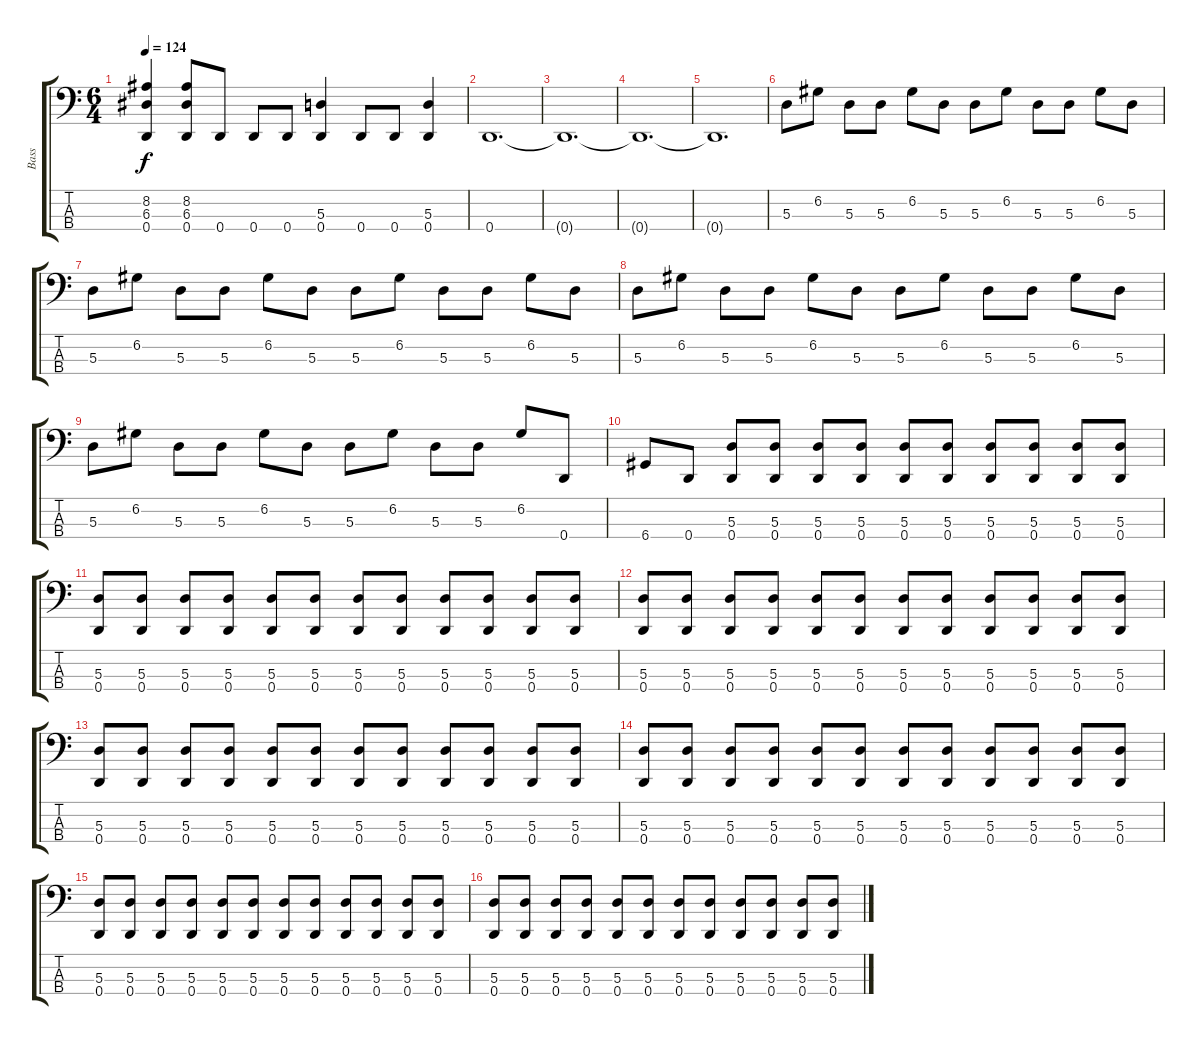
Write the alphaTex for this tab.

\track ("Bass" "Bass") {instrument electricbassfinger}
\staff {score tabs}
\tuning (G2 D2 A1 D1) {hide}
\ts (6 4)
\tempo 124
\clef f4
\ks c
(8.2 6.3 0.4).4{dy f} (8.2 6.3 0.4).8 0.4.8 0.4.8 0.4.8 (5.3 0.4).4 0.4.8 0.4.8 (5.3 0.4).4 |
0.4.1{d} |
0.4{t}.1{d} |
0.4{t}.1{d} |
0.4{t}.1{d} |
5.3.8 6.2.8 5.3.8 5.3.8 6.2.8 5.3.8 5.3.8 6.2.8 5.3.8 5.3.8 6.2.8 5.3.8 |
5.3.8 6.2.8 5.3.8 5.3.8 6.2.8 5.3.8 5.3.8 6.2.8 5.3.8 5.3.8 6.2.8 5.3.8 |
5.3.8 6.2.8 5.3.8 5.3.8 6.2.8 5.3.8 5.3.8 6.2.8 5.3.8 5.3.8 6.2.8 5.3.8 |
5.3.8 6.2.8 5.3.8 5.3.8 6.2.8 5.3.8 5.3.8 6.2.8 5.3.8 5.3.8 6.2.8 0.4.8 |
6.4.8 0.4.8 (5.3 0.4).8 (5.3 0.4).8 (5.3 0.4).8 (5.3 0.4).8 (5.3 0.4).8 (5.3 0.4).8 (5.3 0.4).8 (5.3 0.4).8 (5.3 0.4).8 (5.3 0.4).8 |
(5.3 0.4).8 (5.3 0.4).8 (5.3 0.4).8 (5.3 0.4).8 (5.3 0.4).8 (5.3 0.4).8 (5.3 0.4).8 (5.3 0.4).8 (5.3 0.4).8 (5.3 0.4).8 (5.3 0.4).8 (5.3 0.4).8 |
(5.3 0.4).8 (5.3 0.4).8 (5.3 0.4).8 (5.3 0.4).8 (5.3 0.4).8 (5.3 0.4).8 (5.3 0.4).8 (5.3 0.4).8 (5.3 0.4).8 (5.3 0.4).8 (5.3 0.4).8 (5.3 0.4).8 |
(5.3 0.4).8 (5.3 0.4).8 (5.3 0.4).8 (5.3 0.4).8 (5.3 0.4).8 (5.3 0.4).8 (5.3 0.4).8 (5.3 0.4).8 (5.3 0.4).8 (5.3 0.4).8 (5.3 0.4).8 (5.3 0.4).8 |
(5.3 0.4).8 (5.3 0.4).8 (5.3 0.4).8 (5.3 0.4).8 (5.3 0.4).8 (5.3 0.4).8 (5.3 0.4).8 (5.3 0.4).8 (5.3 0.4).8 (5.3 0.4).8 (5.3 0.4).8 (5.3 0.4).8 |
(5.3 0.4).8 (5.3 0.4).8 (5.3 0.4).8 (5.3 0.4).8 (5.3 0.4).8 (5.3 0.4).8 (5.3 0.4).8 (5.3 0.4).8 (5.3 0.4).8 (5.3 0.4).8 (5.3 0.4).8 (5.3 0.4).8 |
(5.3 0.4).8 (5.3 0.4).8 (5.3 0.4).8 (5.3 0.4).8 (5.3 0.4).8 (5.3 0.4).8 (5.3 0.4).8 (5.3 0.4).8 (5.3 0.4).8 (5.3 0.4).8 (5.3 0.4).8 (5.3 0.4).8
